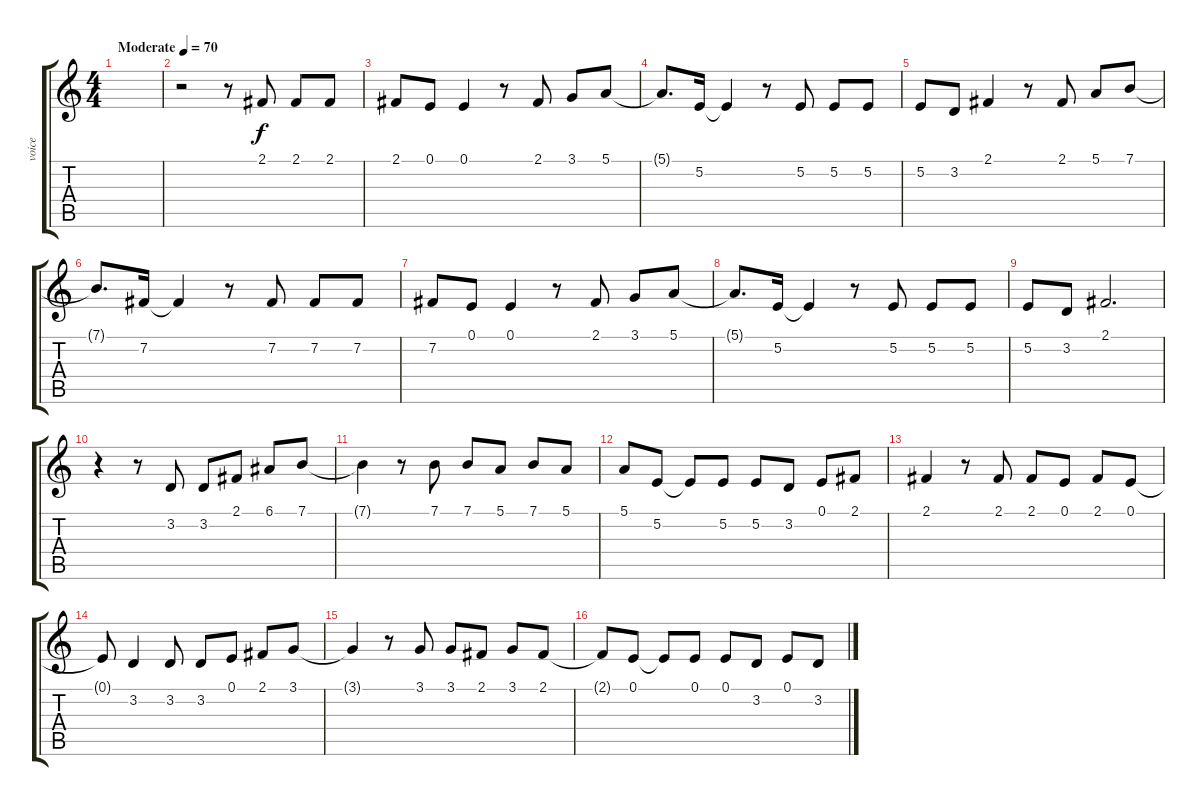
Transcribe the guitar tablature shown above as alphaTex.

\track ("voice" "voice") {instrument choiraahs}
\staff {score tabs}
\tuning (E4 B3 G3 D3 A2 E2) {hide}
\ts (4 4)
\tempo (70 "Moderate")
\clef g2
\ks c
|
r.2 r.8 2.1.8 2.1.8 2.1.8 |
2.1.8 0.1.8 0.1.4 r.8 2.1.8 3.1.8 5.1.8 |
5.1{t}.8{d} 5.2.16 5.2{t}.4 r.8 5.2.8 5.2.8 5.2.8 |
5.2.8 3.2.8 2.1.4 r.8 2.1.8 5.1.8 7.1.8 |
7.1{t}.8{d} 7.2.16 7.2{t}.4 r.8 7.2.8 7.2.8 7.2.8 |
7.2.8 0.1.8 0.1.4 r.8 2.1.8 3.1.8 5.1.8 |
5.1{t}.8{d} 5.2.16 5.2{t}.4 r.8 5.2.8 5.2.8 5.2.8 |
5.2.8 3.2.8 2.1.2{d} |
r.4 r.8 3.2.8 3.2.8 2.1.8 6.1.8 7.1.8 |
7.1{t}.4 r.8 7.1.8 7.1.8 5.1.8 7.1.8 5.1.8 |
5.1.8 5.2.8 5.2{t}.8 5.2.8 5.2.8 3.2.8 0.1.8 2.1.8 |
2.1.4 r.8 2.1.8 2.1.8 0.1.8 2.1.8 0.1.8 |
0.1{t}.8 3.2.4 3.2.8 3.2.8 0.1.8 2.1.8 3.1.8 |
3.1{t}.4 r.8 3.1.8 3.1.8 2.1.8 3.1.8 2.1.8 |
2.1{t}.8 0.1.8 0.1{t}.8 0.1.8 0.1.8 3.2.8 0.1.8 3.2.8
